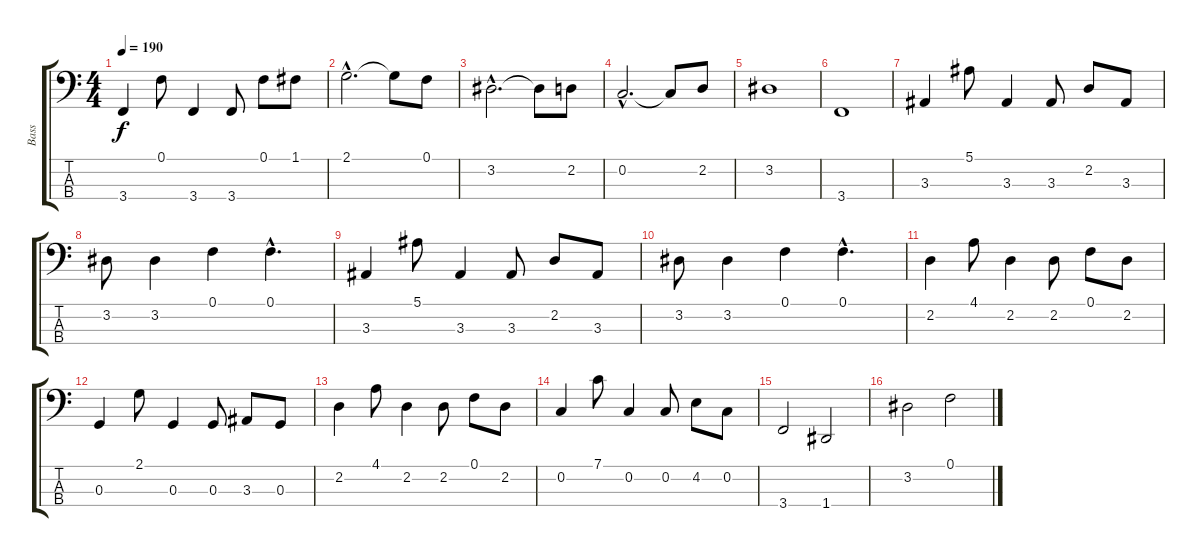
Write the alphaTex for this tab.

\track ("Bass" "Bass") {instrument electricbasspick}
\staff {score tabs}
\tuning (F2 C2 G1 D1) {hide}
\ts (4 4)
\tempo 190
\clef f4
\ks c
3.4.4{dy f} 0.1.8 3.4.4 3.4.8 0.1.8 1.1.8 |
2.1{hac}.2{d} 2.1{t}.8 0.1.8 |
3.2{hac}.2{d} 3.2{t}.8 2.2.8 |
0.2{hac}.2{d} 0.2{t}.8 2.2.8 |
3.2.1 |
3.4.1 |
3.3.4 5.1.8 3.3.4 3.3.8 2.2.8 3.3.8 |
3.2.8 3.2.4 0.1.4 0.1{hac}.4{d} |
3.3.4 5.1.8 3.3.4 3.3.8 2.2.8 3.3.8 |
3.2.8 3.2.4 0.1.4 0.1{hac}.4{d} |
2.2.4 4.1.8 2.2.4 2.2.8 0.1.8 2.2.8 |
0.3.4 2.1.8 0.3.4 0.3.8 3.3.8 0.3.8 |
2.2.4 4.1.8 2.2.4 2.2.8 0.1.8 2.2.8 |
0.2.4 7.1.8 0.2.4 0.2.8 4.2.8 0.2.8 |
3.4.2 1.4.2 |
3.2.2 0.1.2
